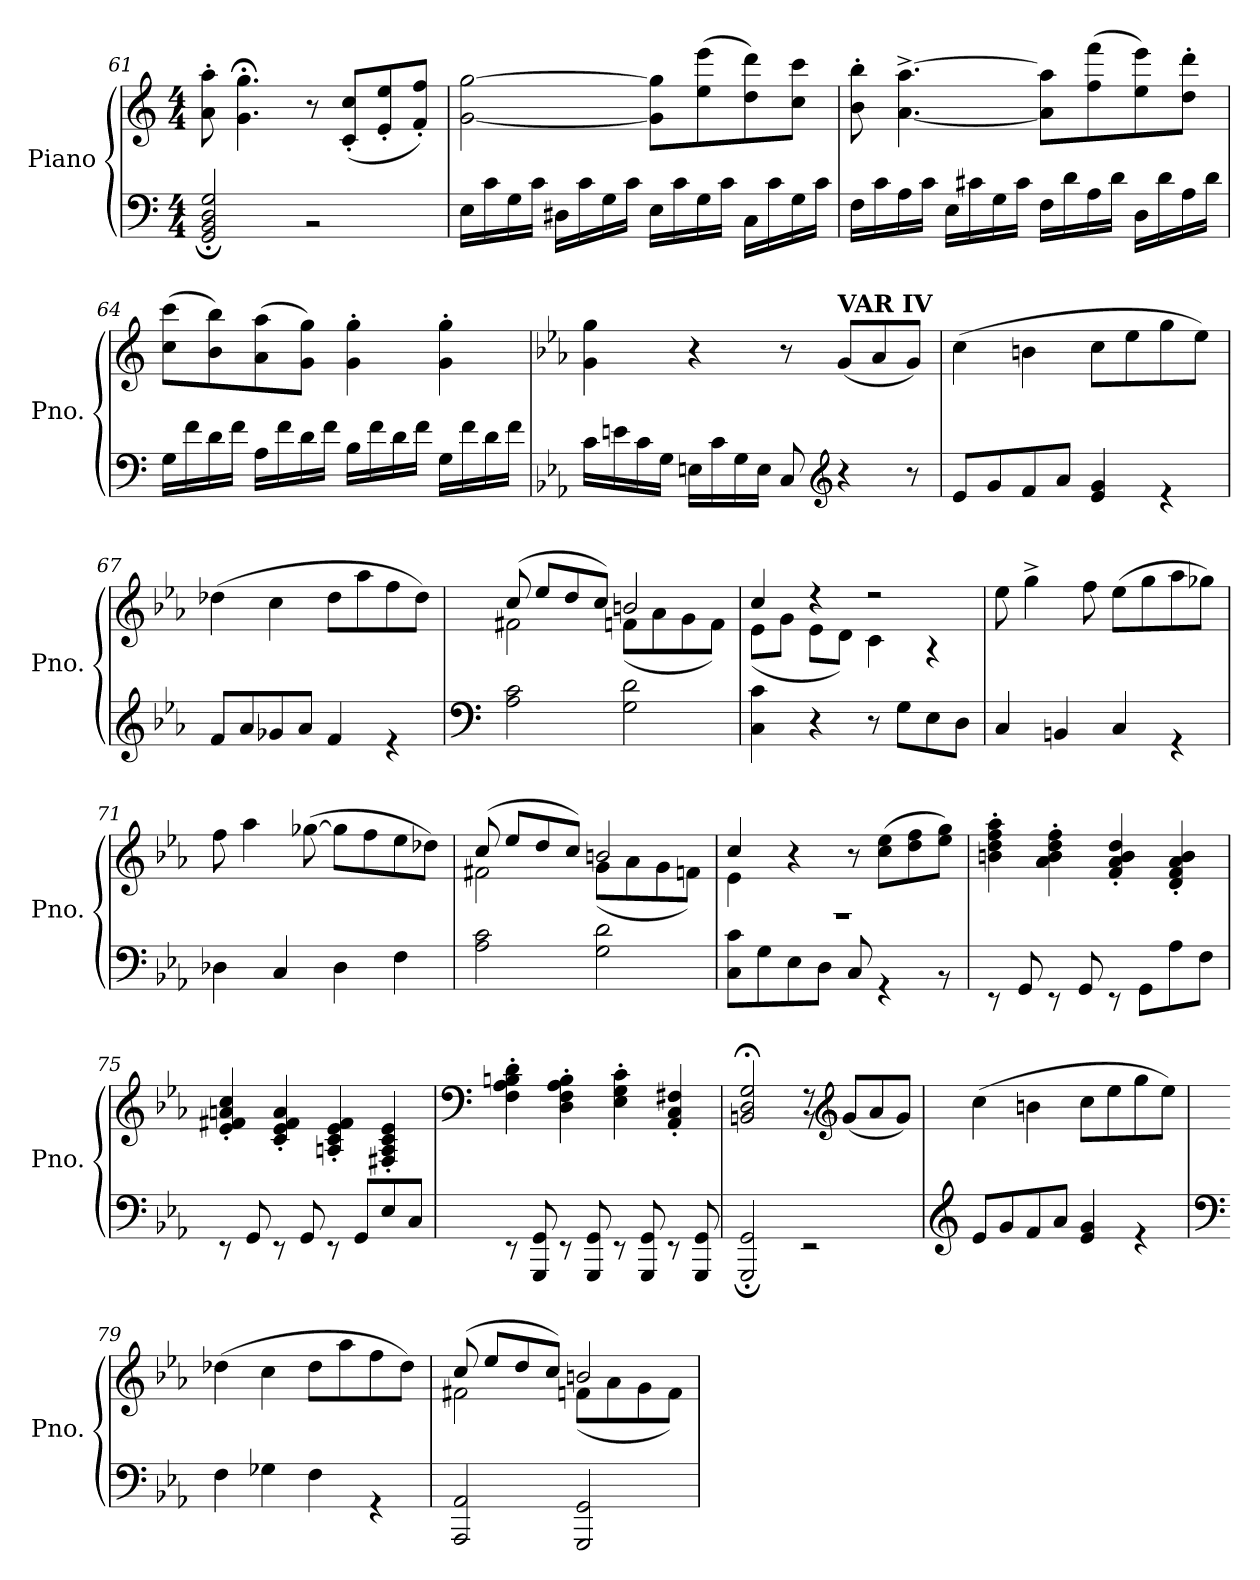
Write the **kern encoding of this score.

**kern	**kern
*part1	*part1
*staff2	*staff1
*I"Piano	*
*I'Pno.	*
*clefF4	*clefG2
*k[]	*k[]
*M4/4	*M4/4
=61	=61
*^	*
1ryy	2GG/;< 2BB/;< 2D/;< 2G/;<	8a\' 8aa\'
.	.	4.g\;< 4.gg\;<
.	2r	8r
.	.	(<8c/' 8cc/'L
.	.	8e/' 8ee/'
.	.	8f/' 8ff/'J)
=62	=62	=62
1ryy	16E\LL	[2g\ [2gg\
.	16c\	.
.	16G\	.
.	16c\JJ	.
.	16D#X\LL	.
.	16c\	.
.	16G\	.
.	16c\JJ	.
.	16E\LL	8g\] 8gg\]L
.	16c\	.
.	16G\	(>8ee\ 8eee\
.	16c\JJ	.
.	16C\LL	8dd\ 8ddd\)
.	16c\	.
.	16G\	8cc\ 8ccc\J
.	16c\JJ	.
=63	=63	=63
1ryy	16F\LL	8b\' 8bb\'
.	16c\	.
.	16A\	[4.a\^ [4.aa\^
.	16c\JJ	.
.	16E\LL	.
.	16c#X\	.
.	16G\	.
.	16c#\JJ	.
.	16F\LL	8a\] 8aa\]L
.	16d\	.
.	16A\	(>8ff\ 8fff\
.	16d\JJ	.
.	16D\LL	8ee\ 8eee\)
.	16d\	.
.	16A\	8dd\' 8ddd\'J
.	16d\JJ	.
=64	=64	=64
1ryy	16G\LL	(>8cc\ 8ccc\L
.	16f\	.
.	16d\	8b\ 8bb\)
.	16f\JJ	.
.	16A\LL	(>8a\ 8aa\
.	16f\	.
.	16d\	8g\ 8gg\J)
.	16f\JJ	.
.	16B\LL	4g\' 4gg\'
.	16f\	.
.	16d\	.
.	16f\JJ	.
.	16G\LL	4g\' 4gg\'
.	16f\	.
.	16d\	.
.	16f\JJ	.
=65	=65	=65
*k[b-e-a-]	*	*k[b-e-a-]
*c:	*	*c:
2ryy	16c\LL	4g\ 4gg\
.	16en\	.
.	16c\	.
.	16G\JJ	.
.	16En\LL	4r
.	16c\	.
.	16G\	.
.	16E\JJ	.
8ryy	8C/	8r
*clefG2	*	*
!	!	!LO:TX:a:B:t=VAR IV
4ryy	4r	(<8g/L
.	.	8a-/
8ryy	8r	8g/J)
=66	=66	=66
1ryy	8e-/L	(>4cc\
.	8g/	.
.	8f/	4bn\
.	8a-/J	.
.	4e-/ 4g/	8cc\L
.	.	8ee-\
.	4r	8gg\
.	.	8ee-\J)
=67	=67	=67
1ryy	8f/L	(>4dd-X\
.	8a-/	.
.	8g-X/	4cc\
.	8a-/J	.
.	4f/	8dd-\L
.	.	8aa-\
.	4r	8ff\
.	.	8dd-\J)
*v	*v	*
=68	=68
*clefF4	*
*	*^
2A-\ 2c\	(>8cc/	2f#X\
.	8ee-/L	.
.	8dd/	.
.	8cc/J)	.
2G\ 2d\	2bn/	(<8fn\L
.	.	8a-\
.	.	8g\
.	.	8f\J)
=69	=69	=69
4C\ 4c\	4cc/	(<8e-\L
.	.	8g\J
4r	4r	8e-\L
.	.	8d\J)
8r	2r	4c\
8G\L	.	.
8E-\	.	4r
8D\J	.	.
*	*v	*v
=70	=70
*^	*
1ryy	4C/	8ee-\
.	.	4gg^\
.	4BBn/	.
.	.	8ff\
.	4C/	(>8ee-\L
.	.	8gg\
.	4r	8aa-\
.	.	8gg-X\J)
=71	=71	=71
1ryy	4D-X\	8ff\
.	.	4aa-\
.	4C/	.
.	.	(>[8gg-X\
.	4D-\	8gg-\L]
.	.	8ff\
.	4F\	8ee-\
.	.	8dd-X\J)
*v	*v	*
=72	=72
*	*^
2A-\ 2c\	(>8cc/	2f#X\
.	8ee-/L	.
.	8dd/	.
.	8cc/J)	.
2G\ 2d\	2bn/	(<8g\L
.	.	8a-\
.	.	8g\
.	.	8fn\J)
=73	=73	=73
*^	*	*
1r	8C\ 8c\L	4cc/	4e-\
.	8G\	.	.
.	8E-\	4r	2ryy
.	8D\J	.	.
.	8C/	8r	.
.	4r	(>8cc\ 8ee-\L	.
.	.	8dd\ 8ff\	4ryy
.	8r	8ee-\ 8gg\J)	.
*	*	*v	*v
=74	=74	=74
1ryy	8r	4bn\' 4dd\' 4ff\' 4aa-\'
.	8GG/	.
.	8r	4a-\' 4b\' 4dd\' 4ff\'
.	8GG/	.
.	8r	4f/' 4a-/' 4b/' 4dd/'
.	8GG\L	.
.	8A-\	4d/' 4f/' 4a-/' 4b/'
.	8F\J	.
=75	=75	=75
1ryy	8r	4e-/' 4f#X/' 4an/' 4cc/'
.	8GG/	.
.	8r	4c/' 4e-/' 4f#/' 4a/'
.	8GG/	.
.	8r	4An/' 4c/' 4e-/' 4f#/'
.	8GG/L	.
.	8E-/	4F#X/' 4A/' 4c/' 4e-/'
.	8C/J	.
=76	=76	=76
*	*	*clefF4
1ryy	8r	4F\' 4A-\' 4Bn\' 4d\'
.	8GGG/ 8GG/	.
.	8r	4D\' 4F\' 4A-\' 4B\'
.	8GGG/ 8GG/	.
.	8r	4E-\' 4G\' 4c\'
.	8GGG/ 8GG/	.
.	8r	4AA-/' 4C/' 4F#X/'
.	8GGG/ 8GG/	.
=77	=77	=77
*	*^	*^
1ryy	2GGG/;< 2GG/;<	2ryy	2BBn/;< 2D/;< 2G/;<	2ryy
.	2r	8ryy	8r	8r
*	*	*	*clefG2	*
.	.	4.ryy	(>8g/L	4.ryy
.	.	.	8a-/	.
.	.	.	8g/J)	.
*v	*v	*v	*	*
*	*v	*v
=78	=78
*clefG2	*
*^	*
1ryy	8e-/L	(>4cc\
.	8g/	.
.	8f/	4bn\
.	8a-/J	.
.	4e-/ 4g/	8cc\L
.	.	8ee-\
.	4r	8gg\
.	.	8ee-\J)
=79	=79	=79
*clefF4	*	*
1ryy	4F\	(>4dd-X\
.	4G-X\	4cc\
.	4F\	8dd-\L
.	.	8aa-\
.	4r	8ff\
.	.	8dd-\J)
*v	*v	*
=80	=80
*	*^
2AAA-/ 2AA-/	(>8cc/	2f#X\
.	8ee-/L	.
.	8dd/	.
.	8cc/J)	.
2GGG/ 2GG/	2bn/	(<8fn\L
.	.	8a-\
.	.	8g\
.	.	8f\J)
*	*v	*v
=	=
*-	*-
